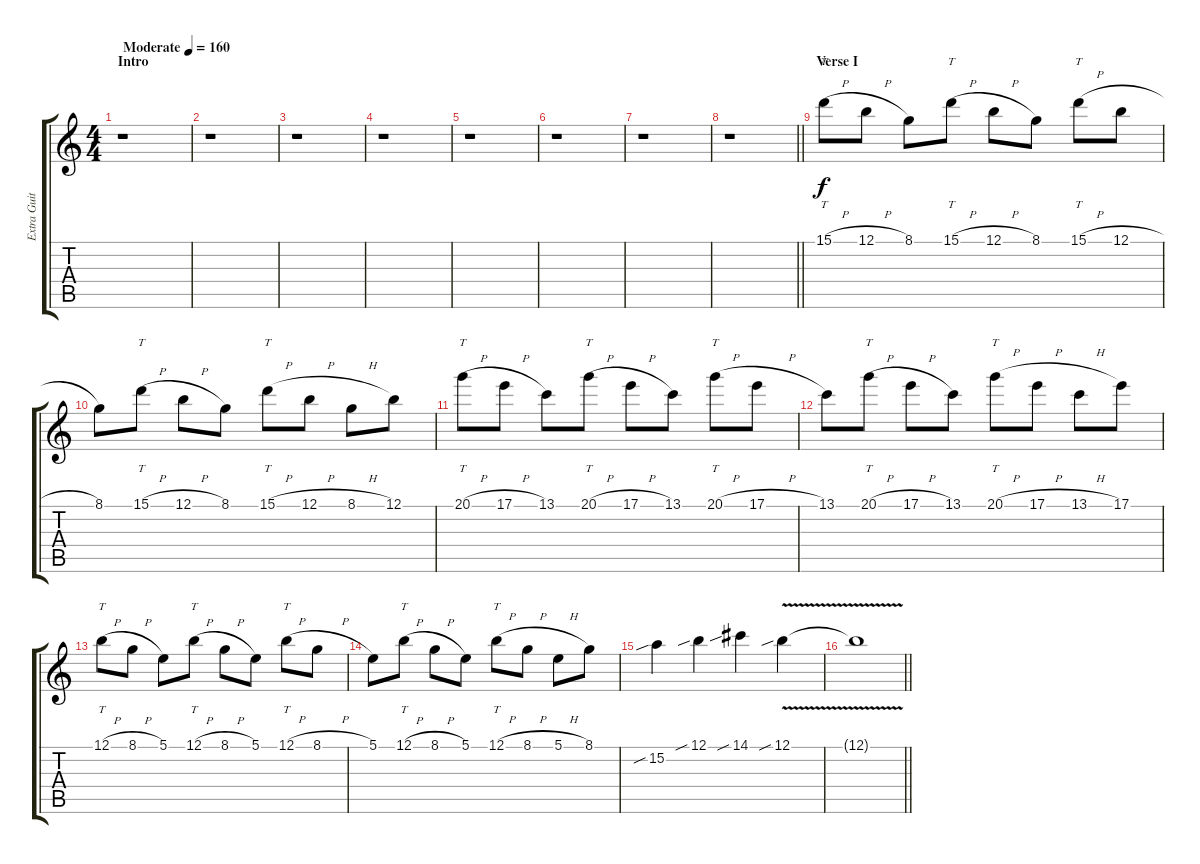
\track ("Extra Guitar" "Extra Guit") {instrument overdrivenguitar}
\staff {score tabs}
\tuning (B3 Gb3 D3 A2 E2 B1) {hide}
\ts (4 4)
\section ("" "Intro")
\tempo (160 "Moderate")
\clef g2
\ks c
r.1{dy f instrument overdrivenguitar} |
r.1 |
r.1 |
r.1 |
r.1 |
r.1 |
r.1 |
\barLineRight lightlight
r.1 |
\section ("" "Verse I")
15.1{h}.8{tt} 12.1{h}.8 8.1.8 15.1{h}.8{tt} 12.1{h}.8 8.1.8 15.1{h}.8{tt} 12.1{h}.8 |
8.1.8 15.1{h}.8{tt} 12.1{h}.8 8.1.8 15.1{h}.8{tt} 12.1{h}.8 8.1{h}.8 12.1.8 |
20.1{h}.8{tt} 17.1{h}.8 13.1.8 20.1{h}.8{tt} 17.1{h}.8 13.1.8 20.1{h}.8{tt} 17.1{h}.8 |
13.1.8 20.1{h}.8{tt} 17.1{h}.8 13.1.8 20.1{h}.8{tt} 17.1{h}.8 13.1{h}.8 17.1.8 |
12.1{h}.8{tt} 8.1{h}.8 5.1.8 12.1{h}.8{tt} 8.1{h}.8 5.1.8 12.1{h}.8{tt} 8.1{h}.8 |
5.1.8 12.1{h}.8{tt} 8.1{h}.8 5.1.8 12.1{h}.8{tt} 8.1{h}.8 5.1{h}.8 8.1.8 |
15.2{sib}.4 12.1{sib}.4 14.1{sib}.4 12.1{v sib}.4 |
\barLineRight lightlight
12.1{t}.1
